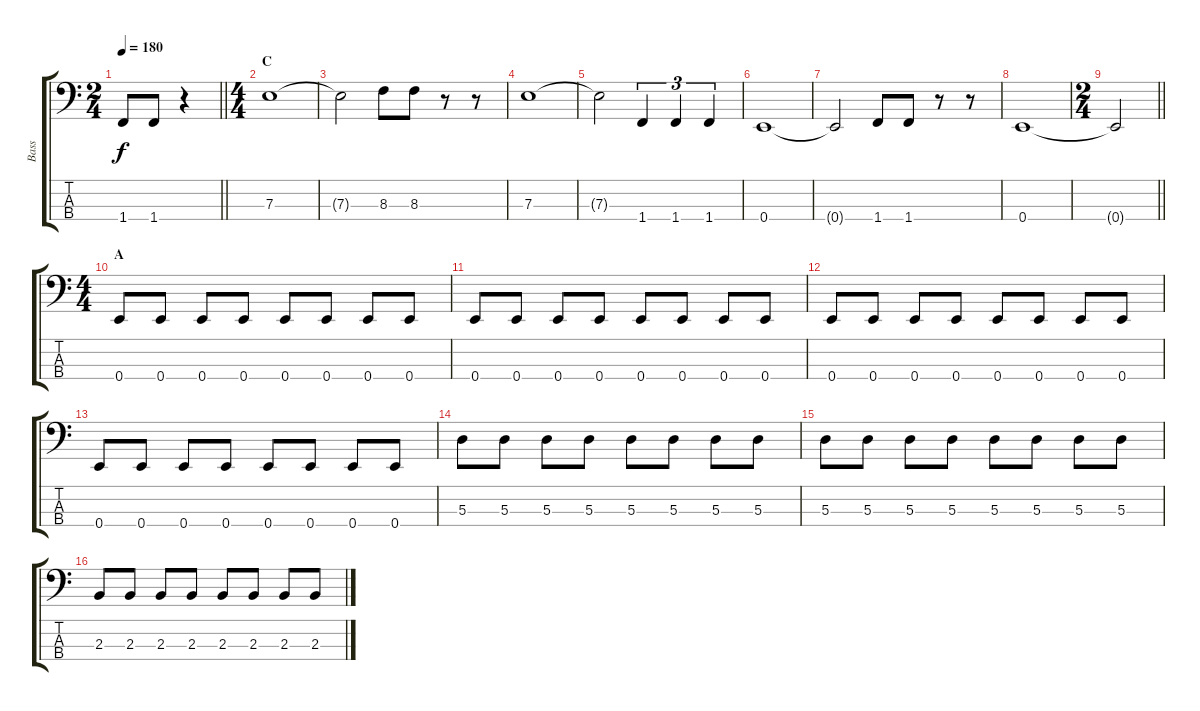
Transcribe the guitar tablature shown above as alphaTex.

\track ("Bass" "Bass") {instrument electricbassfinger}
\staff {score tabs}
\tuning (G2 D2 A1 E1) {hide}
\ts (2 4)
\tempo 180
\clef f4
\barLineRight lightlight
\ks c
1.4.8{dy f} 1.4.8 r.4 |
\ts (4 4)
\section ("" "C")
7.3.1 |
7.3{t}.2 8.3.8 8.3.8 r.8 r.8 |
7.3.1 |
7.3{t}.2 1.4.4{tu (3 2)} 1.4.4{tu (3 2)} 1.4.4{tu (3 2)} |
0.4.1 |
0.4{t}.2 1.4.8 1.4.8 r.8 r.8 |
0.4.1 |
\ts (2 4)
\barLineRight lightlight
0.4{t}.2 |
\ts (4 4)
\section ("" "A")
0.4.8 0.4.8 0.4.8 0.4.8 0.4.8 0.4.8 0.4.8 0.4.8 |
0.4.8 0.4.8 0.4.8 0.4.8 0.4.8 0.4.8 0.4.8 0.4.8 |
0.4.8 0.4.8 0.4.8 0.4.8 0.4.8 0.4.8 0.4.8 0.4.8 |
0.4.8 0.4.8 0.4.8 0.4.8 0.4.8 0.4.8 0.4.8 0.4.8 |
5.3.8 5.3.8 5.3.8 5.3.8 5.3.8 5.3.8 5.3.8 5.3.8 |
5.3.8 5.3.8 5.3.8 5.3.8 5.3.8 5.3.8 5.3.8 5.3.8 |
2.3.8 2.3.8 2.3.8 2.3.8 2.3.8 2.3.8 2.3.8 2.3.8
